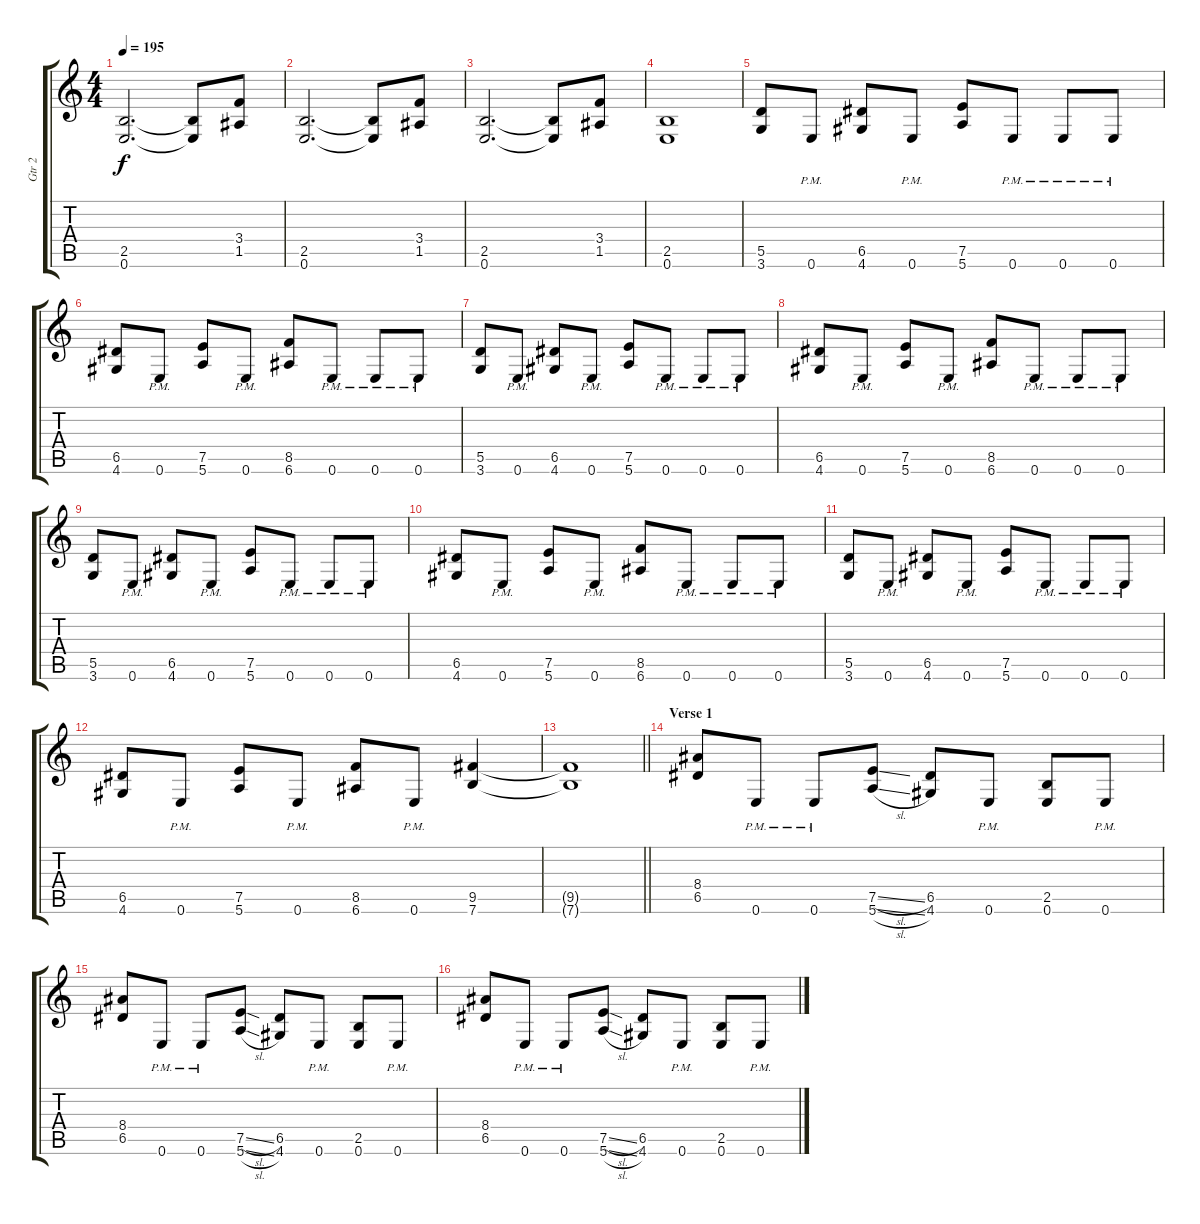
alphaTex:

\track ("Gtr 2" "Gtr 2") {instrument distortionguitar}
\staff {score tabs}
\tuning (E4 B3 G3 D3 A2 E2) {hide}
\ts (4 4)
\tempo 195
\clef g2
\ks c
(2.5 0.6).2{d dy f} (2.5{t} 0.6{t}).8 (3.4 1.5).8 |
(2.5 0.6).2{d} (2.5{t} 0.6{t}).8 (3.4 1.5).8 |
(2.5 0.6).2{d} (2.5{t} 0.6{t}).8 (3.4 1.5).8 |
(2.5 0.6).1 |
(5.5 3.6).8 0.6{pm}.8 (6.5 4.6).8 0.6{pm}.8 (7.5 5.6).8 0.6{pm}.8 0.6{pm}.8 0.6{pm}.8 |
(6.5 4.6).8 0.6{pm}.8 (7.5 5.6).8 0.6{pm}.8 (8.5 6.6).8 0.6{pm}.8 0.6{pm}.8 0.6{pm}.8 |
(5.5 3.6).8 0.6{pm}.8 (6.5 4.6).8 0.6{pm}.8 (7.5 5.6).8 0.6{pm}.8 0.6{pm}.8 0.6{pm}.8 |
(6.5 4.6).8 0.6{pm}.8 (7.5 5.6).8 0.6{pm}.8 (8.5 6.6).8 0.6{pm}.8 0.6{pm}.8 0.6{pm}.8 |
(5.5 3.6).8 0.6{pm}.8 (6.5 4.6).8 0.6{pm}.8 (7.5 5.6).8 0.6{pm}.8 0.6{pm}.8 0.6{pm}.8 |
(6.5 4.6).8 0.6{pm}.8 (7.5 5.6).8 0.6{pm}.8 (8.5 6.6).8 0.6{pm}.8 0.6{pm}.8 0.6{pm}.8 |
(5.5 3.6).8 0.6{pm}.8 (6.5 4.6).8 0.6{pm}.8 (7.5 5.6).8 0.6{pm}.8 0.6{pm}.8 0.6{pm}.8 |
(6.5 4.6).8 0.6{pm}.8 (7.5 5.6).8 0.6{pm}.8 (8.5 6.6).8 0.6{pm}.8 (9.5 7.6).4 |
\barLineRight lightlight
(9.5{t} 7.6{t}).1 |
\section ("" "Verse 1")
(8.4 6.5).8 0.6{pm}.8 0.6{pm}.8 (7.5{sl} 5.6{sl}).8 (6.5 4.6).8 0.6{pm}.8 (2.5 0.6).8 0.6{pm}.8 |
(8.4 6.5).8 0.6{pm}.8 0.6{pm}.8 (7.5{sl} 5.6{sl}).8 (6.5 4.6).8 0.6{pm}.8 (2.5 0.6).8 0.6{pm}.8 |
(8.4 6.5).8 0.6{pm}.8 0.6{pm}.8 (7.5{sl} 5.6{sl}).8 (6.5 4.6).8 0.6{pm}.8 (2.5 0.6).8 0.6{pm}.8
